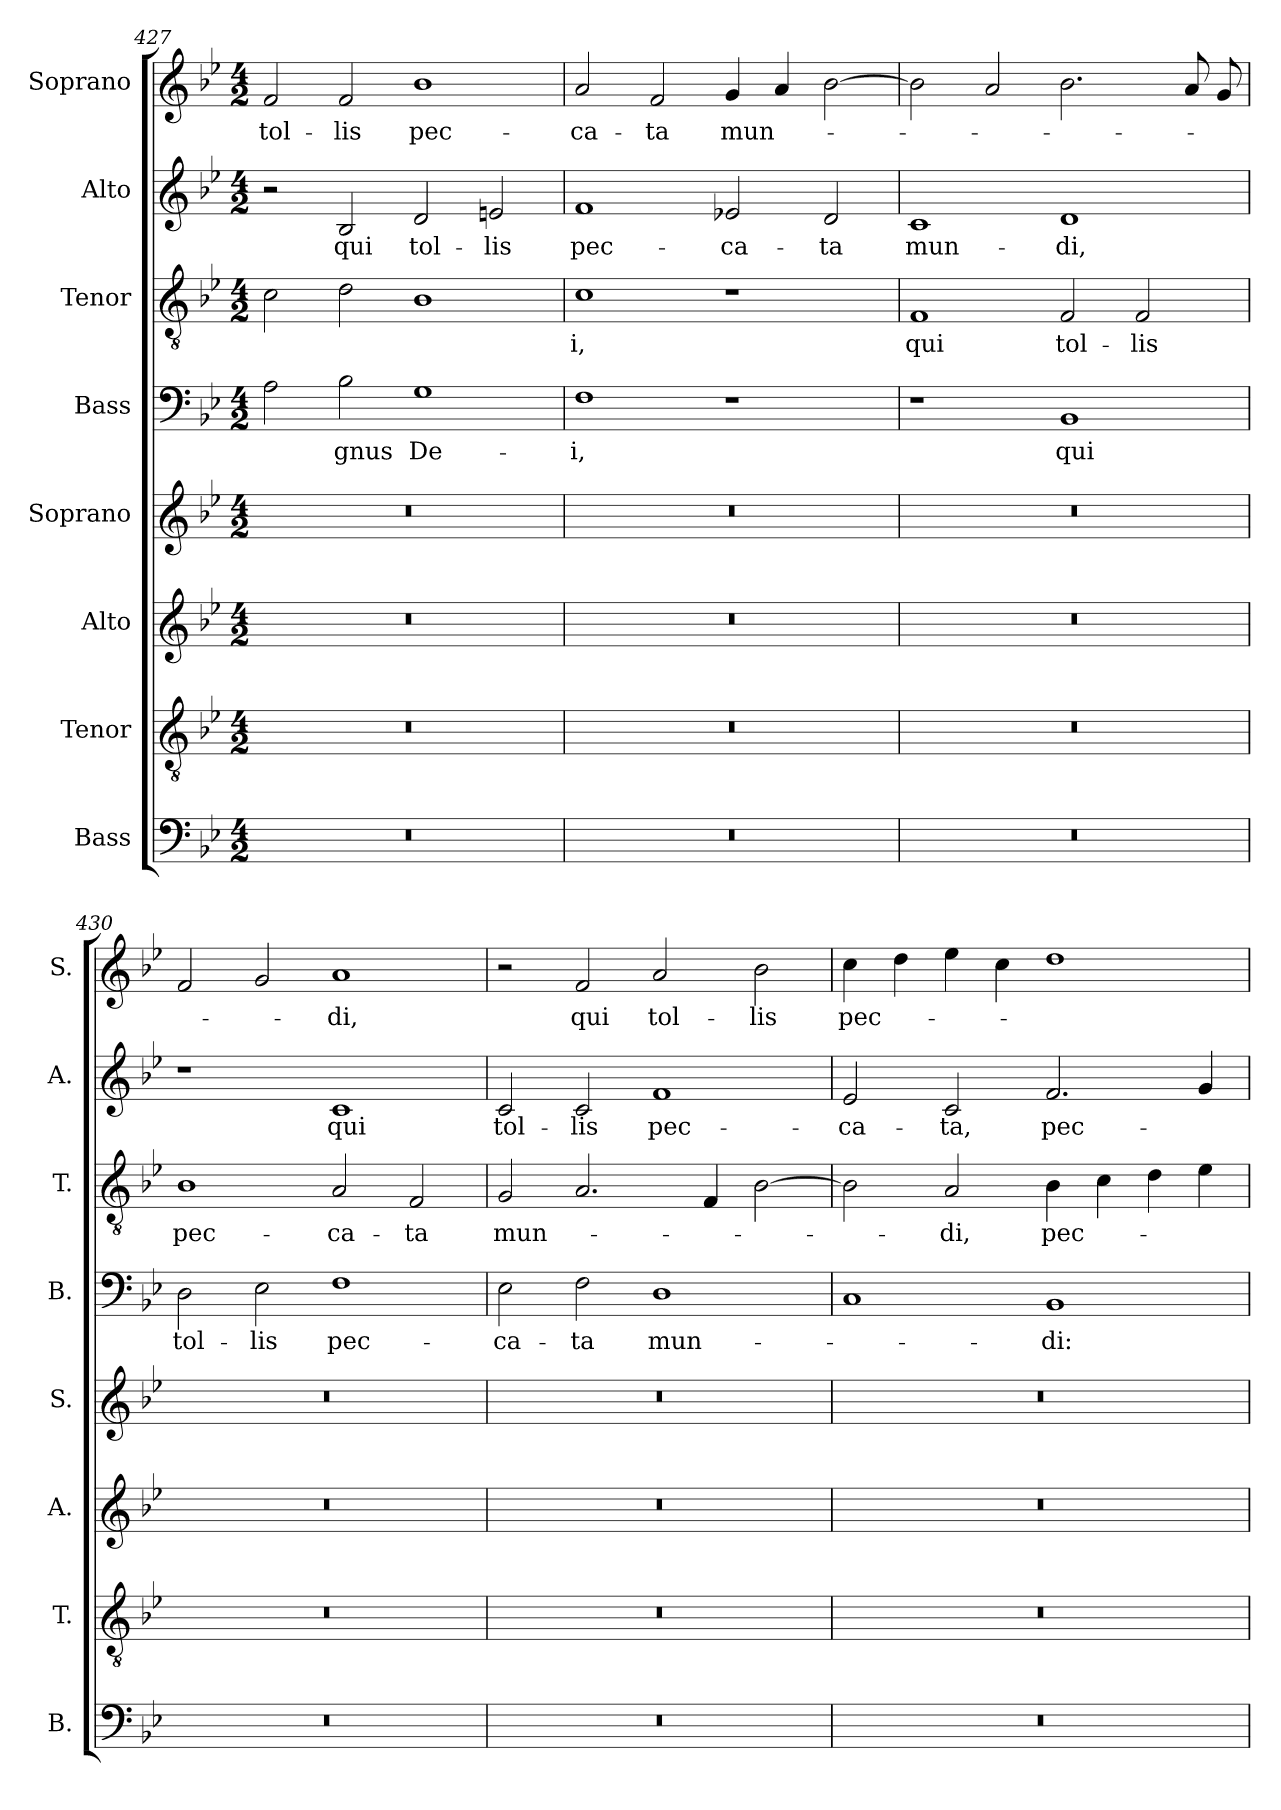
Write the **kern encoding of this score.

**kern	**kern	**kern	**kern	**kern	**text	**kern	**text	**kern	**text	**kern	**text
*part8	*part7	*part6	*part5	*part4	*part4	*part3	*part3	*part2	*part2	*part1	*part1
*staff8	*staff7	*staff6	*staff5	*staff4	*staff4	*staff3	*staff3	*staff2	*staff2	*staff1	*staff1
*I"Bass	*I"Tenor	*I"Alto	*I"Soprano	*I"Bass	*	*I"Tenor	*	*I"Alto	*	*I"Soprano	*
*I'B.	*I'T.	*I'A.	*I'S.	*I'B.	*	*I'T.	*	*I'A.	*	*I'S.	*
*clefF4	*clefGv2	*clefG2	*clefG2	*clefF4	*	*clefGv2	*	*clefG2	*	*clefG2	*
*	*ITrd7c12	*	*	*	*	*ITrd7c12	*	*	*	*	*
*k[b-e-]	*k[b-e-]	*k[b-e-]	*k[b-e-]	*k[b-e-]	*	*k[b-e-]	*	*k[b-e-]	*	*k[b-e-]	*
*B-:	*B-:	*B-:	*B-:	*B-:	*	*B-:	*	*B-:	*	*B-:	*
*M4/2	*M4/2	*M4/2	*M4/2	*M4/2	*	*M4/2	*	*M4/2	*	*M4/2	*
=427	=427	=427	=427	=427	=427	=427	=427	=427	=427	=427	=427
!LO:N:vis=1	!LO:N:vis=1	!LO:N:vis=1	!LO:N:vis=1	!	!	!	!	!	!	!	!
!	!	!	!	!	!	!	!	!	!	!	!LO:LY:b:color=#000000
0r	0r	0r	0r	2Ai\	.	2Ci\	.	2r	.	2fi/	tol-
!	!	!	!	!	!LO:LY:b:color=#000000	!	!	!	!	!	!
!	!	!	!	!	!	!	!	!	!LO:LY:b:color=#000000	!	!
!	!	!	!	!	!	!	!	!	!	!	!LO:LY:b:color=#000000
.	.	.	.	2B-i\	-gnus	2Di\	.	2B-i/	qui	2fi/	-lis
!	!	!	!	!	!LO:LY:b:color=#000000	!	!	!	!	!	!
!	!	!	!	!	!	!	!	!	!LO:LY:b:color=#000000	!	!
!	!	!	!	!	!	!	!	!	!	!	!LO:LY:b:color=#000000
.	.	.	.	1Gi	De-	1BB-i	.	2di/	tol-	1b-i	pec-
!	!	!	!	!	!	!	!	!	!LO:LY:b:color=#000000	!	!
.	.	.	.	.	.	.	.	2eni/	-lis	.	.
=428	=428	=428	=428	=428	=428	=428	=428	=428	=428	=428	=428
!LO:N:vis=1	!LO:N:vis=1	!LO:N:vis=1	!LO:N:vis=1	!	!	!	!	!	!	!	!
!	!	!	!	!	!LO:LY:b:color=#000000	!	!	!	!	!	!
!	!	!	!	!	!	!	!LO:LY:b:color=#000000	!	!	!	!
!	!	!	!	!	!	!	!	!	!LO:LY:b:color=#000000	!	!
!	!	!	!	!	!	!	!	!	!	!	!LO:LY:b:color=#000000
0r	0r	0r	0r	1Fi	-i,	1Ci	-i,	1fi	pec-	2ai/	-ca-
!	!	!	!	!	!	!	!	!	!	!	!LO:LY:b:color=#000000
.	.	.	.	.	.	.	.	.	.	2fi/	-ta
!	!	!	!	!	!	!	!	!	!LO:LY:b:color=#000000	!	!
!	!	!	!	!	!	!	!	!	!	!	!LO:LY:b:color=#000000
.	.	.	.	1r	.	1r	.	2e-Xi/	-ca-	4gi/	mun-
.	.	.	.	.	.	.	.	.	.	4ai/	.
!	!	!	!	!	!	!	!	!	!LO:LY:b:color=#000000	!	!
.	.	.	.	.	.	.	.	2di/	-ta	[2b-i\	.
!!LO:LB:g=z
=429	=429	=429	=429	=429	=429	=429	=429	=429	=429	=429	=429
!LO:N:vis=1	!LO:N:vis=1	!LO:N:vis=1	!LO:N:vis=1	!	!	!	!	!	!	!	!
!	!	!	!	!	!	!	!LO:LY:b:color=#000000	!	!	!	!
!	!	!	!	!	!	!	!	!	!LO:LY:b:color=#000000	!	!
0r	0r	0r	0r	1r	.	1FFi	qui	1ci	mun-	2b-i\]	.
.	.	.	.	.	.	.	.	.	.	2ai/	.
!	!	!	!	!	!LO:LY:b:color=#000000	!	!	!	!	!	!
!	!	!	!	!	!	!	!LO:LY:b:color=#000000	!	!	!	!
!	!	!	!	!	!	!	!	!	!LO:LY:b:color=#000000	!	!
.	.	.	.	1BB-i	qui	2FFi/	tol-	1di	-di,	2.b-i\	.
!	!	!	!	!	!	!	!LO:LY:b:color=#000000	!	!	!	!
.	.	.	.	.	.	2FFi/	-lis	.	.	.	.
.	.	.	.	.	.	.	.	.	.	8ai/	.
.	.	.	.	.	.	.	.	.	.	8gi/	.
=430	=430	=430	=430	=430	=430	=430	=430	=430	=430	=430	=430
!LO:N:vis=1	!LO:N:vis=1	!LO:N:vis=1	!LO:N:vis=1	!	!	!	!	!	!	!	!
!	!	!	!	!	!LO:LY:b:color=#000000	!	!	!	!	!	!
!	!	!	!	!	!	!	!LO:LY:b:color=#000000	!	!	!	!
0r	0r	0r	0r	2Di\	tol-	1BB-i	pec-	1r	.	2fi/	.
!	!	!	!	!	!LO:LY:b:color=#000000	!	!	!	!	!	!
.	.	.	.	2E-i\	-lis	.	.	.	.	2gi/	.
!	!	!	!	!	!LO:LY:b:color=#000000	!	!	!	!	!	!
!	!	!	!	!	!	!	!LO:LY:b:color=#000000	!	!	!	!
!	!	!	!	!	!	!	!	!	!LO:LY:b:color=#000000	!	!
!	!	!	!	!	!	!	!	!	!	!	!LO:LY:b:color=#000000
.	.	.	.	1Fi	pec-	2AAi/	-ca-	1ci	qui	1ai	-di,
!	!	!	!	!	!	!	!LO:LY:b:color=#000000	!	!	!	!
.	.	.	.	.	.	2FFi/	-ta	.	.	.	.
=431	=431	=431	=431	=431	=431	=431	=431	=431	=431	=431	=431
!LO:N:vis=1	!LO:N:vis=1	!LO:N:vis=1	!LO:N:vis=1	!	!	!	!	!	!	!	!
!	!	!	!	!	!LO:LY:b:color=#000000	!	!	!	!	!	!
!	!	!	!	!	!	!	!LO:LY:b:color=#000000	!	!	!	!
!	!	!	!	!	!	!	!	!	!LO:LY:b:color=#000000	!	!
0r	0r	0r	0r	2E-i\	-ca-	2GGi/	mun-	2ci/	tol-	2r	.
!	!	!	!	!	!LO:LY:b:color=#000000	!	!	!	!	!	!
!	!	!	!	!	!	!	!	!	!LO:LY:b:color=#000000	!	!
!	!	!	!	!	!	!	!	!	!	!	!LO:LY:b:color=#000000
.	.	.	.	2Fi\	-ta	2.AAi/	.	2ci/	-lis	2fi/	qui
!	!	!	!	!	!LO:LY:b:color=#000000	!	!	!	!	!	!
!	!	!	!	!	!	!	!	!	!LO:LY:b:color=#000000	!	!
!	!	!	!	!	!	!	!	!	!	!	!LO:LY:b:color=#000000
.	.	.	.	1Di	mun-	.	.	1fi	pec-	2ai/	tol-
.	.	.	.	.	.	4FFi/	.	.	.	.	.
!	!	!	!	!	!	!	!	!	!	!	!LO:LY:b:color=#000000
.	.	.	.	.	.	[2BB-i\	.	.	.	2b-i\	-lis
=432	=432	=432	=432	=432	=432	=432	=432	=432	=432	=432	=432
!LO:N:vis=1	!LO:N:vis=1	!LO:N:vis=1	!LO:N:vis=1	!	!	!	!	!	!	!	!
!	!	!	!	!	!	!	!	!	!LO:LY:b:color=#000000	!	!
!	!	!	!	!	!	!	!	!	!	!	!LO:LY:b:color=#000000
0r	0r	0r	0r	1Ci	.	2BB-i\]	.	2e-i/	-ca-	4cci\	pec-
.	.	.	.	.	.	.	.	.	.	4ddi\	.
!	!	!	!	!	!	!	!LO:LY:b:color=#000000	!	!	!	!
!	!	!	!	!	!	!	!	!	!LO:LY:b:color=#000000	!	!
.	.	.	.	.	.	2AAi/	-di,	2ci/	-ta,	4ee-i\	.
.	.	.	.	.	.	.	.	.	.	4cci\	.
!	!	!	!	!	!LO:LY:b:color=#000000	!	!	!	!	!	!
!	!	!	!	!	!	!	!LO:LY:b:color=#000000	!	!	!	!
!	!	!	!	!	!	!	!	!	!LO:LY:b:color=#000000	!	!
.	.	.	.	1BB-i	-di:	4BB-i\	pec-	2.fi/	pec-	1ddi	.
.	.	.	.	.	.	4Ci\	.	.	.	.	.
.	.	.	.	.	.	4Di\	.	.	.	.	.
.	.	.	.	.	.	4E-i\	.	4gi/	.	.	.
=	=	=	=	=	=	=	=	=	=	=	=
*-	*-	*-	*-	*-	*-	*-	*-	*-	*-	*-	*-
